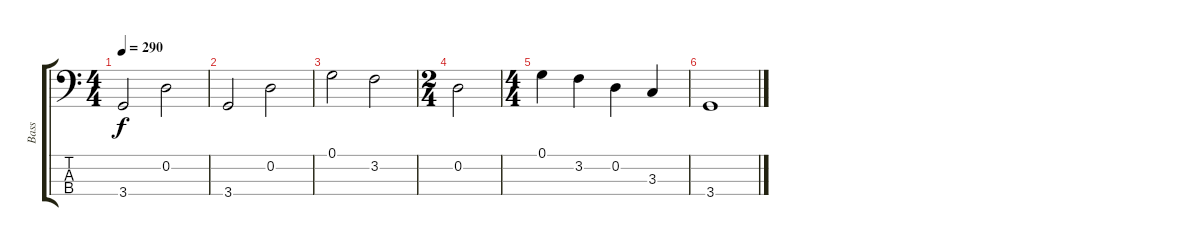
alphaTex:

\track ("Bass" "Bass") {instrument electricbassfinger}
\staff {score tabs}
\tuning (G2 D2 A1 E1) {hide}
\ts (4 4)
\tempo 290
\clef f4
\ks c
3.4.2{dy f} 0.2.2 |
3.4.2 0.2.2 |
0.1.2 3.2.2 |
\ts (2 4)
0.2.2 |
\ts (4 4)
0.1.4 3.2.4 0.2.4 3.3.4 |
3.4.1
